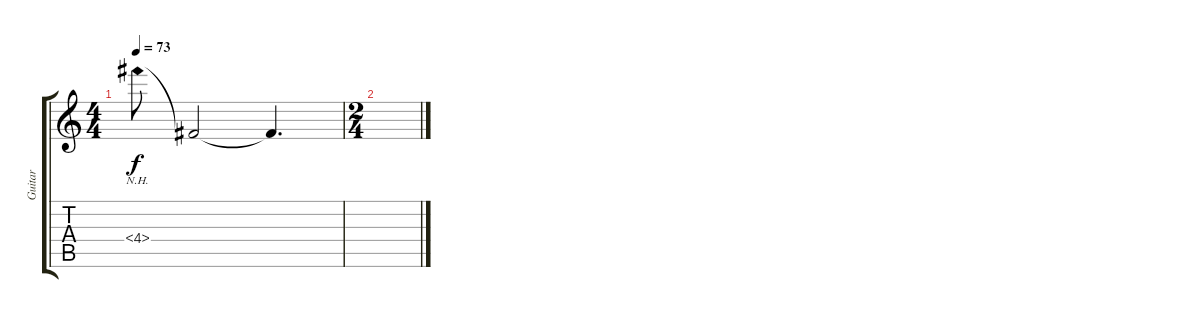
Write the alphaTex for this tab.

\track ("Guitar" "Guitar") {instrument overdrivenguitar}
\staff {score tabs}
\tuning (E4 B3 G3 D3 A2 E2) {hide}
\ts (4 4)
\tempo 73
\clef g2
\ks c
4.4{nh t}.8{dy f volume 0} 4.4{t}.2{volume 12} 4.4{t}.4{d} |
\ts (2 4)
